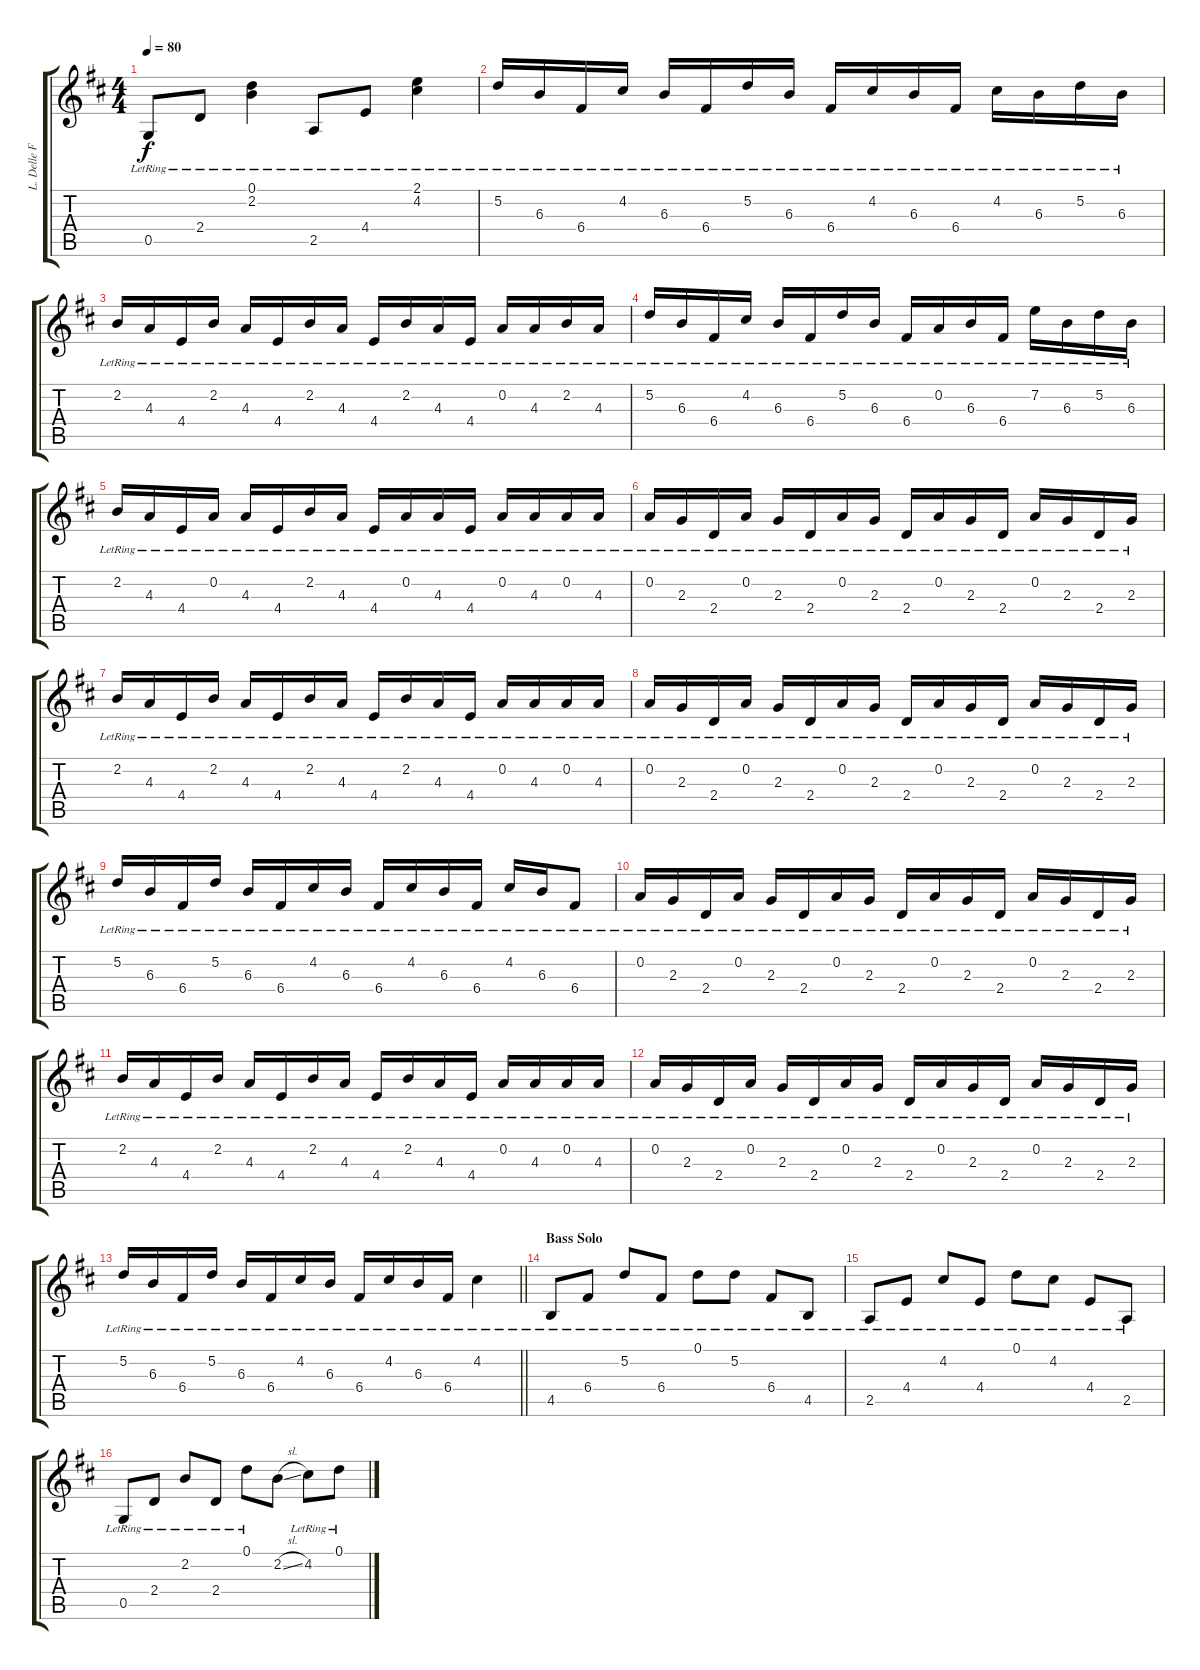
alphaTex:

\track ("L. Delle Fave (Clean Guitar R)" "L. Delle F") {instrument electricguitarclean}
\staff {score tabs}
\tuning (D4 A3 F3 C3 G2 D2) {hide}
\ts (4 4)
\tempo 80
\clef g2
\ks bminor
0.5{lr}.8{dy f} 2.4{lr}.8 (0.1{lr} 2.2{lr}).4 2.5{lr}.8 4.4{lr}.8 (2.1 4.2{lr}).4 |
5.2{lr}.16 6.3{lr}.16 6.4{lr}.16 4.2{lr}.16 6.3{lr}.16 6.4{lr}.16 5.2{lr}.16 6.3{lr}.16 6.4{lr}.16 4.2{lr}.16 6.3{lr}.16 6.4{lr}.16 4.2{lr}.16 6.3{lr}.16 5.2{lr}.16 6.3{lr}.16 |
2.2{lr}.16 4.3{lr}.16 4.4{lr}.16 2.2{lr}.16 4.3{lr}.16 4.4{lr}.16 2.2{lr}.16 4.3{lr}.16 4.4{lr}.16 2.2{lr}.16 4.3{lr}.16 4.4{lr}.16 0.2{lr}.16 4.3{lr}.16 2.2{lr}.16 4.3{lr}.16 |
5.2{lr}.16 6.3{lr}.16 6.4{lr}.16 4.2{lr}.16 6.3{lr}.16 6.4{lr}.16 5.2{lr}.16 6.3{lr}.16 6.4{lr}.16 0.2{lr}.16 6.3{lr}.16 6.4{lr}.16 7.2{lr}.16 6.3{lr}.16 5.2{lr}.16 6.3{lr}.16 |
2.2{lr}.16 4.3{lr}.16 4.4{lr}.16 0.2{lr}.16 4.3{lr}.16 4.4{lr}.16 2.2{lr}.16 4.3{lr}.16 4.4{lr}.16 0.2{lr}.16 4.3{lr}.16 4.4{lr}.16 0.2{lr}.16 4.3{lr}.16 0.2{lr}.16 4.3{lr}.16 |
0.2{lr}.16 2.3{lr}.16 2.4{lr}.16 0.2{lr}.16 2.3{lr}.16 2.4{lr}.16 0.2{lr}.16 2.3{lr}.16 2.4{lr}.16 0.2{lr}.16 2.3{lr}.16 2.4{lr}.16 0.2{lr}.16 2.3{lr}.16 2.4{lr}.16 2.3{lr}.16 |
2.2{lr}.16 4.3{lr}.16 4.4{lr}.16 2.2{lr}.16 4.3{lr}.16 4.4{lr}.16 2.2{lr}.16 4.3{lr}.16 4.4{lr}.16 2.2{lr}.16 4.3{lr}.16 4.4{lr}.16 0.2{lr}.16 4.3{lr}.16 0.2{lr}.16 4.3{lr}.16 |
0.2{lr}.16 2.3{lr}.16 2.4{lr}.16 0.2{lr}.16 2.3{lr}.16 2.4{lr}.16 0.2{lr}.16 2.3{lr}.16 2.4{lr}.16 0.2{lr}.16 2.3{lr}.16 2.4{lr}.16 0.2{lr}.16 2.3{lr}.16 2.4{lr}.16 2.3{lr}.16 |
5.2{lr}.16 6.3{lr}.16 6.4{lr}.16 5.2{lr}.16 6.3{lr}.16 6.4{lr}.16 4.2{lr}.16 6.3{lr}.16 6.4{lr}.16 4.2{lr}.16 6.3{lr}.16 6.4{lr}.16 4.2{lr}.16 6.3{lr}.16 6.4{lr}.8 |
0.2{lr}.16 2.3{lr}.16 2.4{lr}.16 0.2{lr}.16 2.3{lr}.16 2.4{lr}.16 0.2{lr}.16 2.3{lr}.16 2.4{lr}.16 0.2{lr}.16 2.3{lr}.16 2.4{lr}.16 0.2{lr}.16 2.3{lr}.16 2.4{lr}.16 2.3{lr}.16 |
2.2{lr}.16 4.3{lr}.16 4.4{lr}.16 2.2{lr}.16 4.3{lr}.16 4.4{lr}.16 2.2{lr}.16 4.3{lr}.16 4.4{lr}.16 2.2{lr}.16 4.3{lr}.16 4.4{lr}.16 0.2{lr}.16 4.3{lr}.16 0.2{lr}.16 4.3{lr}.16 |
0.2{lr}.16 2.3{lr}.16 2.4{lr}.16 0.2{lr}.16 2.3{lr}.16 2.4{lr}.16 0.2{lr}.16 2.3{lr}.16 2.4{lr}.16 0.2{lr}.16 2.3{lr}.16 2.4{lr}.16 0.2{lr}.16 2.3{lr}.16 2.4{lr}.16 2.3{lr}.16 |
\barLineRight lightlight
5.2{lr}.16 6.3{lr}.16 6.4{lr}.16 5.2{lr}.16 6.3{lr}.16 6.4{lr}.16 4.2{lr}.16 6.3{lr}.16 6.4{lr}.16 4.2{lr}.16 6.3{lr}.16 6.4{lr}.16 4.2{lr}.4 |
\section ("" "Bass Solo")
4.5{lr}.8 6.4{lr}.8 5.2{lr}.8 6.4{lr}.8 0.1{lr}.8 5.2{lr}.8 6.4{lr}.8 4.5{lr}.8 |
2.5{lr}.8 4.4{lr}.8 4.2{lr}.8 4.4{lr}.8 0.1{lr}.8 4.2{lr}.8 4.4{lr}.8 2.5{lr}.8 |
0.5{lr}.8 2.4{lr}.8 2.2{lr}.8 2.4{lr}.8 0.1{lr}.8 2.2{sl}.8 4.2{lr}.8 0.1{lr}.8
